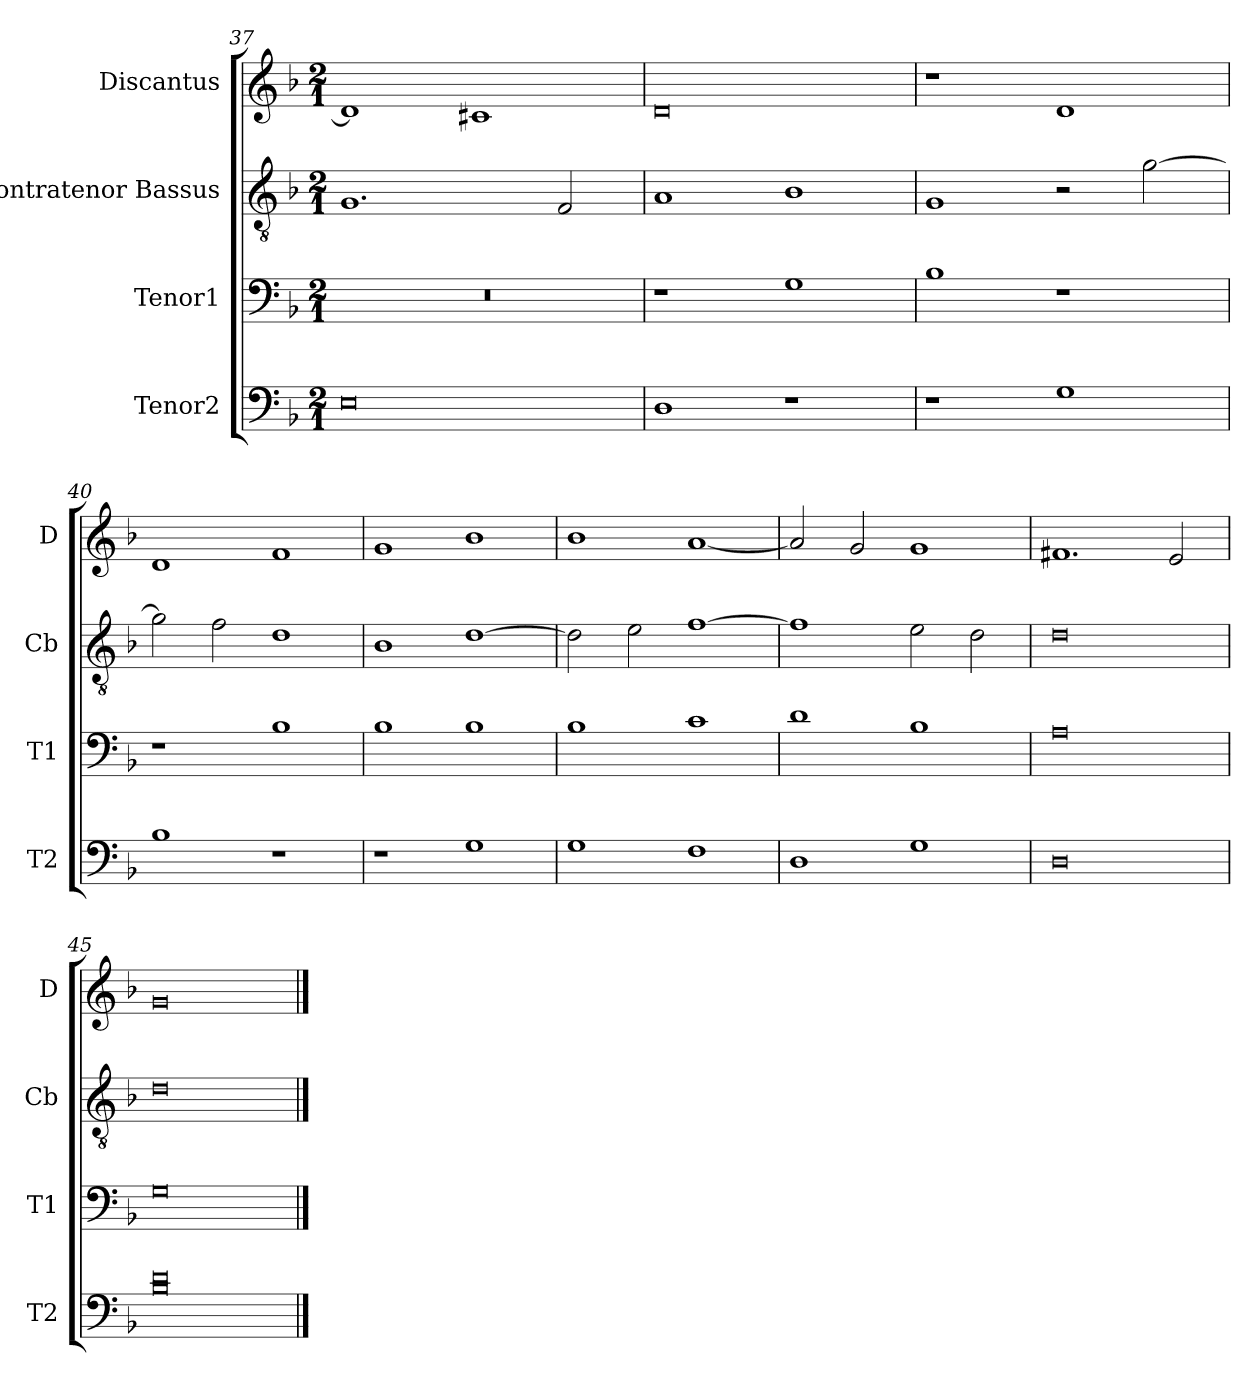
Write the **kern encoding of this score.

**kern	**kern	**kern	**kern
*part4	*part3	*part2	*part1
*staff4	*staff3	*staff2	*staff1
*I"Tenor2	*I"Tenor1	*I"Contratenor Bassus	*I"Discantus
*I'T2	*I'T1	*I'Cb	*I'D
*clefF4	*clefF4	*clefGv2	*clefG2
*k[b-]	*k[b-]	*k[b-]	*k[b-]
*M2/1	*M2/1	*M2/1	*M2/1
=37	=37	=37	=37
0E	0r	1.G	1d]
.	.	.	1c#X
.	.	2F	.
=38	=38	=38	=38
1D	1r	1A	0d
1r	1G	1B-	.
=39	=39	=39	=39
1r	1B-	1G	1r
1G	1r	2r	1d
.	.	[2g	.
=40	=40	=40	=40
1B-	1r	2g]	1d
.	.	2f	.
1r	1B-	1d	1f
=41	=41	=41	=41
1r	1B-	1B-	1g
1G	1B-	[1d	1b-
=42	=42	=42	=42
1G	1B-	2d]	1b-
.	.	2e	.
1F	1c	[1f	[1a
=43	=43	=43	=43
1D	1d	1f]	2a]
.	.	.	2g
1G	1B-	2e	1g
.	.	2d	.
=44	=44	=44	=44
0D	0A	0d	1.f#X
.	.	.	2e
=45	=45	=45	=45
0B- 0d	0G	0d	0g
==	==	==	==
*-	*-	*-	*-
